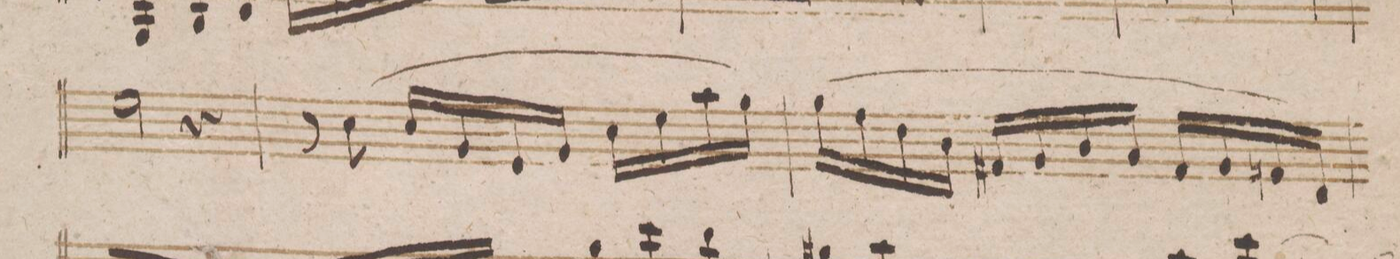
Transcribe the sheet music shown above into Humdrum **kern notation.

**kern	**dynam
*I"Clarinetto 1mo in B.	*
*clefG2	*
*k[b-e-]	*
*met(c)	*
*M3/4	*
2dd\)	.
4r	.
=109	=109
8r	.
(>8b-\	.
16b-/LL	.
16f/	.
16d/	.
16f/JJ	.
16b-\LL	.
16dd\	.
16gg\	.
16ff\JJ)	.
=110	=110
(>16ff\LL	.
16ee-\	.
16cc\	.
16a\JJ	.
16eX/LL	.
16f/	.
16a/	.
16g/JJ	.
16e/LL	.
16f/	.
16e-/	.
16c/JJ)	.
=111	=111
*-	*-
